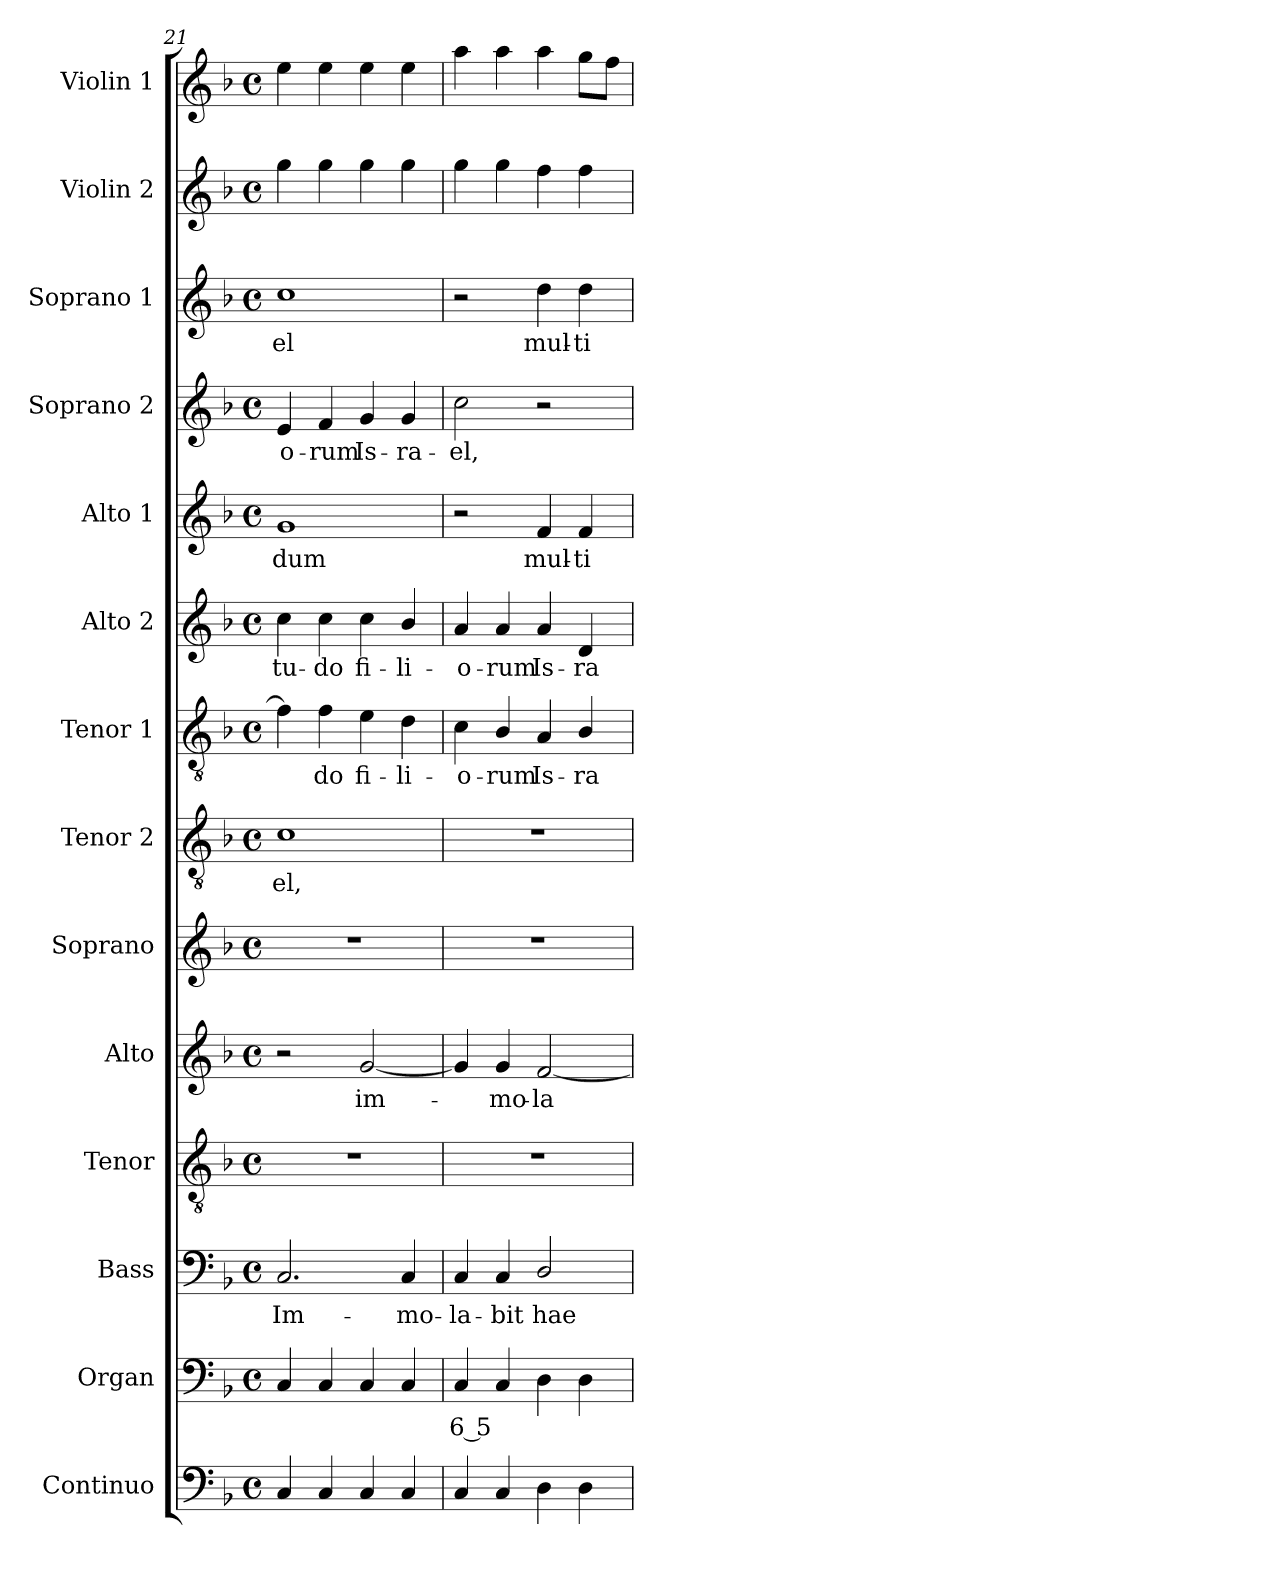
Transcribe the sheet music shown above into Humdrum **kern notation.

**kern	**kern	**text	**kern	**text	**kern	**kern	**text	**kern	**kern	**text	**kern	**text	**kern	**text	**kern	**text	**kern	**text	**kern	**text	**kern	**kern
*part14	*part13	*part13	*part12	*part12	*part11	*part10	*part10	*part9	*part8	*part8	*part7	*part7	*part6	*part6	*part5	*part5	*part4	*part4	*part3	*part3	*part2	*part1
*staff14	*staff13	*staff13	*staff12	*staff12	*staff11	*staff10	*staff10	*staff9	*staff8	*staff8	*staff7	*staff7	*staff6	*staff6	*staff5	*staff5	*staff4	*staff4	*staff3	*staff3	*staff2	*staff1
*I"Continuo	*I"Organ	*	*I"Bass	*	*I"Tenor	*I"Alto	*	*I"Soprano	*I"Tenor 2	*	*I"Tenor 1	*	*I"Alto 2	*	*I"Alto 1	*	*I"Soprano 2	*	*I"Soprano 1	*	*I"Violin 2	*I"Violin 1
*I'Cont.	*I'Org.	*	*I'B.	*	*I'T.	*I'A.	*	*I'S.	*I'T2.	*	*I'T1.	*	*I'A2.	*	*I'A1.	*	*I'S2.	*	*I'S1.	*	*I'Vln. 2	*I'Vln. 1
*clefF4	*clefF4	*	*clefF4	*	*clefGv2	*clefG2	*	*clefG2	*clefGv2	*	*clefGv2	*	*clefG2	*	*clefG2	*	*clefG2	*	*clefG2	*	*clefG2	*clefG2
*	*	*	*	*	*ITrd7c12	*	*	*	*ITrd7c12	*	*ITrd7c12	*	*	*	*	*	*	*	*	*	*	*
*k[b-]	*k[b-]	*	*k[b-]	*	*k[b-]	*k[b-]	*	*k[b-]	*k[b-]	*	*k[b-]	*	*k[b-]	*	*k[b-]	*	*k[b-]	*	*k[b-]	*	*k[b-]	*k[b-]
*F:	*F:	*	*F:	*	*F:	*F:	*	*F:	*F:	*	*F:	*	*F:	*	*F:	*	*F:	*	*F:	*	*F:	*F:
*M4/4	*M4/4	*	*M4/4	*	*M4/4	*M4/4	*	*M4/4	*M4/4	*	*M4/4	*	*M4/4	*	*M4/4	*	*M4/4	*	*M4/4	*	*M4/4	*M4/4
*met(c)	*met(c)	*	*met(c)	*	*met(c)	*met(c)	*	*met(c)	*met(c)	*	*met(c)	*	*met(c)	*	*met(c)	*	*met(c)	*	*met(c)	*	*met(c)	*met(c)
=21	=21	=21	=21	=21	=21	=21	=21	=21	=21	=21	=21	=21	=21	=21	=21	=21	=21	=21	=21	=21	=21	=21
!	!	!	!	!LO:LY:b:color=#000000	!	!	!	!	!	!	!	!	!	!	!	!	!	!	!	!	!	!
!	!	!	!	!	!	!	!	!	!	!LO:LY:b:color=#000000	!	!	!	!	!	!	!	!	!	!	!	!
!	!	!	!	!	!	!	!	!	!	!	!	!	!	!LO:LY:b:color=#000000	!	!	!	!	!	!	!	!
!	!	!	!	!	!	!	!	!	!	!	!	!	!	!	!	!LO:LY:b:color=#000000	!	!	!	!	!	!
!	!	!	!	!	!	!	!	!	!	!	!	!	!	!	!	!	!	!LO:LY:b:color=#000000	!	!	!	!
!	!	!	!	!	!	!	!	!	!	!	!	!	!	!	!	!	!	!	!	!LO:LY:b:color=#000000	!	!
4Ci/	4Ci/	.	2.Ci/	Im-	1r	2r	.	1r	1Ci	-el,	4Fi\]	.	4cci\	-tu-	1gi	-dum	4ei/	-o-	1cci	-el	4ggi\	4eei\
!	!	!	!	!	!	!	!	!	!	!	!	!LO:LY:b:color=#000000	!	!	!	!	!	!	!	!	!	!
!	!	!	!	!	!	!	!	!	!	!	!	!	!	!LO:LY:b:color=#000000	!	!	!	!	!	!	!	!
!	!	!	!	!	!	!	!	!	!	!	!	!	!	!	!	!	!	!LO:LY:b:color=#000000	!	!	!	!
4Ci/	4Ci/	.	.	.	.	.	.	.	.	.	4Fi\	-do	4cci\	-do	.	.	4fi/	-rum	.	.	4ggi\	4eei\
!	!	!	!	!	!	!	!LO:LY:b:color=#000000	!	!	!	!	!	!	!	!	!	!	!	!	!	!	!
!	!	!	!	!	!	!	!	!	!	!	!	!LO:LY:b:color=#000000	!	!	!	!	!	!	!	!	!	!
!	!	!	!	!	!	!	!	!	!	!	!	!	!	!LO:LY:b:color=#000000	!	!	!	!	!	!	!	!
!	!	!	!	!	!	!	!	!	!	!	!	!	!	!	!	!	!	!LO:LY:b:color=#000000	!	!	!	!
4Ci/	4Ci/	.	.	.	.	[2gi/	im-	.	.	.	4Ei\	fi-	4cci\	fi-	.	.	4gi/	Is-	.	.	4ggi\	4eei\
!	!	!	!	!LO:LY:b:color=#000000	!	!	!	!	!	!	!	!	!	!	!	!	!	!	!	!	!	!
!	!	!	!	!	!	!	!	!	!	!	!	!LO:LY:b:color=#000000	!	!	!	!	!	!	!	!	!	!
!	!	!	!	!	!	!	!	!	!	!	!	!	!	!LO:LY:b:color=#000000	!	!	!	!	!	!	!	!
!	!	!	!	!	!	!	!	!	!	!	!	!	!	!	!	!	!	!LO:LY:b:color=#000000	!	!	!	!
4Ci/	4Ci/	.	4Ci/	-mo-	.	.	.	.	.	.	4Di\	-li-	4b-i/	-li-	.	.	4gi/	-ra-	.	.	4ggi\	4eei\
=22	=22	=22	=22	=22	=22	=22	=22	=22	=22	=22	=22	=22	=22	=22	=22	=22	=22	=22	=22	=22	=22	=22
!	!	!LO:LY:b:color=#000000	!	!	!	!	!	!	!	!	!	!	!	!	!	!	!	!	!	!	!	!
!	!	!	!	!LO:LY:b:color=#000000	!	!	!	!	!	!	!	!	!	!	!	!	!	!	!	!	!	!
!	!	!	!	!	!	!	!	!	!	!	!	!LO:LY:b:color=#000000	!	!	!	!	!	!	!	!	!	!
!	!	!	!	!	!	!	!	!	!	!	!	!	!	!LO:LY:b:color=#000000	!	!	!	!	!	!	!	!
!	!	!	!	!	!	!	!	!	!	!	!	!	!	!	!	!	!	!LO:LY:b:color=#000000	!	!	!	!
4Ci/	4Ci/	6 5	4Ci/	-la-	1r	4gi/]	.	1r	1r	.	4Ci\	-o-	4ai/	-o-	2r	.	2cci\	-el,	2r	.	4ggi\	4aai\
!	!	!	!	!LO:LY:b:color=#000000	!	!	!	!	!	!	!	!	!	!	!	!	!	!	!	!	!	!
!	!	!	!	!	!	!	!LO:LY:b:color=#000000	!	!	!	!	!	!	!	!	!	!	!	!	!	!	!
!	!	!	!	!	!	!	!	!	!	!	!	!LO:LY:b:color=#000000	!	!	!	!	!	!	!	!	!	!
!	!	!	!	!	!	!	!	!	!	!	!	!	!	!LO:LY:b:color=#000000	!	!	!	!	!	!	!	!
4Ci/	4Ci/	.	4Ci/	-bit	.	4gi/	-mo-	.	.	.	4BB-i/	-rum	4ai/	-rum	.	.	.	.	.	.	4ggi\	4aai\
!	!	!	!	!LO:LY:b:color=#000000	!	!	!	!	!	!	!	!	!	!	!	!	!	!	!	!	!	!
!	!	!	!	!	!	!	!LO:LY:b:color=#000000	!	!	!	!	!	!	!	!	!	!	!	!	!	!	!
!	!	!	!	!	!	!	!	!	!	!	!	!LO:LY:b:color=#000000	!	!	!	!	!	!	!	!	!	!
!	!	!	!	!	!	!	!	!	!	!	!	!	!	!LO:LY:b:color=#000000	!	!	!	!	!	!	!	!
!	!	!	!	!	!	!	!	!	!	!	!	!	!	!	!	!LO:LY:b:color=#000000	!	!	!	!	!	!
!	!	!	!	!	!	!	!	!	!	!	!	!	!	!	!	!	!	!	!	!LO:LY:b:color=#000000	!	!
4Di\	4Di\	.	2Di/	hae-	.	[2fi/	-la-	.	.	.	4AAi/	Is-	4ai/	Is-	4fi/	mul-	2r	.	4ddi\	mul-	4ffi\	4aai\
!	!	!	!	!	!	!	!	!	!	!	!	!LO:LY:b:color=#000000	!	!	!	!	!	!	!	!	!	!
!	!	!	!	!	!	!	!	!	!	!	!	!	!	!LO:LY:b:color=#000000	!	!	!	!	!	!	!	!
!	!	!	!	!	!	!	!	!	!	!	!	!	!	!	!	!LO:LY:b:color=#000000	!	!	!	!	!	!
!	!	!	!	!	!	!	!	!	!	!	!	!	!	!	!	!	!	!	!	!LO:LY:b:color=#000000	!	!
4Di\	4Di\	.	.	.	.	.	.	.	.	.	4BB-i/	-ra-	4di/	-ra-	4fi/	-ti-	.	.	4ddi\	-ti-	4ffi\	8ggi\L
.	.	.	.	.	.	.	.	.	.	.	.	.	.	.	.	.	.	.	.	.	.	8ffi\J
=	=	=	=	=	=	=	=	=	=	=	=	=	=	=	=	=	=	=	=	=	=	=
*-	*-	*-	*-	*-	*-	*-	*-	*-	*-	*-	*-	*-	*-	*-	*-	*-	*-	*-	*-	*-	*-	*-
